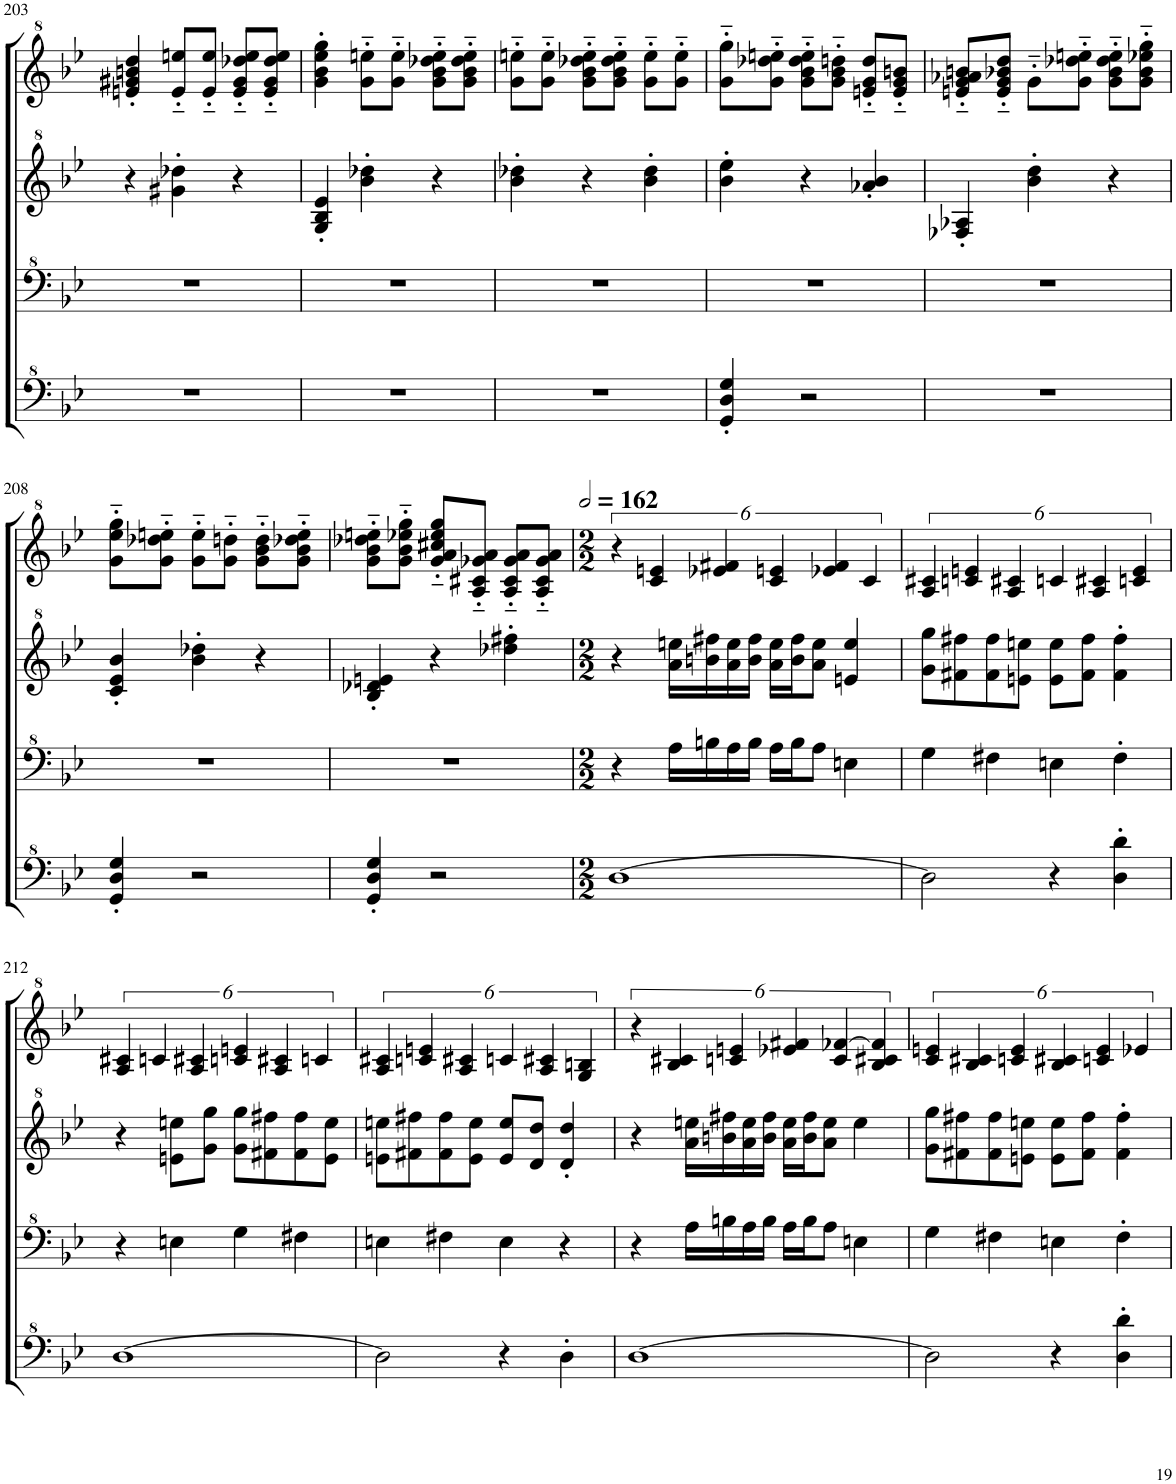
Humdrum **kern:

**kern	**kern	**kern	**kern
*part1	*part1	*part1	*part1
*staff4	*staff3	*staff2	*staff1
*I"Model III	*	*	*
!!LO:PB:g=z
*clefF^4	*clefF^4	*clefG^2	*clefG^2
*k[b-e-]	*k[b-e-]	*k[b-e-]	*k[b-e-]
*M3/4	*M3/4	*M3/4	*M3/4
=203	=203	=203	=203
2.r	2.r	4r	4een/' 4gg#X/' 4bbn/' 4ddd/'
.	.	4gg#X\' 4ddd-X\'	8ee/'~ 8eeen/'~L
.	.	.	8ee/'~ 8eee/'~J
.	.	4r	8ee/'~ 8gg#/'~ 8ddd-X/'~ 8eee/'~L
.	.	.	8ee/'~ 8gg#/'~ 8ddd-/'~ 8eee/'~J
=204	=204	=204	=204
2.r	2.r	4g/' 4b-/' 4ee-/'	4gg\' 4bb-\' 4eee-\' 4ggg\'
.	.	4bb-\' 4ddd-X\'	8gg\'~ 8eeen\'~L
.	.	.	8gg\'~ 8eee\'~J
.	.	4r	8gg\'~ 8bb-\'~ 8ddd-X\'~ 8eee\'~L
.	.	.	8gg\'~ 8bb-\'~ 8ddd-\'~ 8eee\'~J
=205	=205	=205	=205
2.r	2.r	4bb-\' 4ddd-X\'	8gg\'~ 8eeen\'~L
.	.	.	8gg\'~ 8eee\'~J
.	.	4r	8gg\'~ 8bb-\'~ 8ddd-X\'~ 8eee\'~L
.	.	.	8gg\'~ 8bb-\'~ 8ddd-\'~ 8eee\'~J
.	.	4bb-\' 4ddd-\'	8gg\'~ 8eee\'~L
.	.	.	8gg\'~ 8eee\'~J
=206	=206	=206	=206
4G/' 4d/' 4g/'	2.r	4bb-\' 4eee-\'	8gg\'~ 8ggg\'~L
.	.	.	8gg\'~ 8ddd-X\'~ 8eeen\'~J
2r	.	4r	8gg\'~ 8bb-\'~ 8ddd-\'~ 8eee\'~L
.	.	.	8gg\'~ 8bb-\'~ 8dddn\'~J
.	.	4aa-X/' 4bb-/'	8een/'~ 8gg/'~ 8ddd/'~L
.	.	.	8ee/'~ 8gg/'~ 8bbn/'~J
=207	=207	=207	=207
2.r	2.r	4f-X/' 4a-X/'	8een/'~ 8gg/'~ 8aa-X/'~ 8bbn/'~L
.	.	.	8ee/'~ 8gg/'~ 8bb-X/'~ 8ddd/'~J
.	.	4bb-\' 4ddd\'	8gg'~\L
.	.	.	8gg\'~ 8ddd-X\'~ 8eeen\'~J
.	.	4r	8gg\'~ 8bb-\'~ 8ddd-\'~ 8eee\'~L
.	.	.	8gg\'~ 8bb-\'~ 8eee-X\'~ 8ggg\'~J
!!LO:LB:g=z
=208	=208	=208	=208
4G/' 4d/' 4g/'	2.r	4cc/' 4ee-/' 4bb-/'	8gg\'~ 8eee-\'~ 8ggg\'~L
.	.	.	8gg\'~ 8ddd-X\'~ 8eeen\'~J
2r	.	4bb-\' 4ddd-X\'	8gg\'~ 8eee\'~L
.	.	.	8gg\'~ 8dddn\'~J
.	.	4r	8gg\'~ 8bb-\'~ 8ddd\'~L
.	.	.	8gg\'~ 8bb-\'~ 8ddd-X\'~ 8eee\'~J
=209	=209	=209	=209
4G/' 4d/' 4g/'	2.r	4b-/' 4dd-X/' 4een/'	8gg\'~ 8bb-\'~ 8ddd-X\'~ 8eeen\'~L
.	.	.	8gg\'~ 8bb-\'~ 8eee-X\'~ 8ggg\'~J
2r	.	4r	8gg/'~ 8aa/'~ 8ccc#X/'~ 8eee-/'~ 8ggg/'~L
.	.	.	8a/'~ 8cc#X/'~ 8gg-X/'~ 8aa/'~J
.	.	4ddd-X\' 4fff#X\'	8a/'~ 8cc#/'~ 8gg-/'~ 8aa/'~L
.	.	.	8a/'~ 8cc#/'~ 8gg-/'~ 8aa/'~J
=210	=210	=210	=210
*M2/2	*M2/2	*M2/2	*M2/2
*	*	*	*MM324
[1d	4r	4r	6r
.	.	.	6cc/ 6een/
.	16a\LL	16aa\ 16eeen\LL	.
.	16bn\	16bbn\ 16fff#X\	.
.	.	.	6ee-X/ 6ff#X/
.	16a\	16aa\ 16eee\	.
.	16b\JJ	16bb\ 16fff#\JJ	.
.	16a\LL	16aa\ 16eee\LL	6cc/ 6een/
.	16b\J	16bb\ 16fff#\J	.
.	8a\J	8aa\ 8eee\J	.
.	.	.	6ee-X/ 6ff#/
.	4en\	4een/ 4eee/	.
.	.	.	6cc/
=211	=211	=211	=211
2d\]	4g\	8gg\ 8ggg\L	6a/ 6cc#X/
.	.	8ff#X\ 8fff#X\	.
.	.	.	6ccn/ 6een/
.	4f#X\	8ff#\ 8fff#\	.
.	.	.	6a/ 6cc#X/
.	.	8een\ 8eeen\J	.
4r	4en\	8ee\ 8eee\L	6ccn/
.	.	8ff#\ 8fff#\J	.
.	.	.	6a/ 6cc#X/
4d\' 4dd\'	4f#'\	4ff#\' 4fff#\'	.
.	.	.	6ccn/ 6ee/
!!LO:LB:g=z
=212	=212	=212	=212
[1d	4r	4r	6a/ 6cc#X/
.	.	.	6ccn/
.	4en\	8een\ 8eeen\L	.
.	.	.	6a/ 6cc#X/
.	.	8gg\ 8ggg\J	.
.	4g\	8gg\ 8ggg\L	6ccn/ 6een/
.	.	8ff#X\ 8fff#X\	.
.	.	.	6a/ 6cc#X/
.	4f#X\	8ff#\ 8fff#\	.
.	.	.	6ccn/
.	.	8ee\ 8eee\J	.
=213	=213	=213	=213
2d\]	4en\	8een\ 8eeen\L	6a/ 6cc#X/
.	.	8ff#X\ 8fff#X\	.
.	.	.	6ccn/ 6een/
.	4f#X\	8ff#\ 8fff#\	.
.	.	.	6a/ 6cc#X/
.	.	8ee\ 8eee\J	.
4r	4e\	8ee/ 8eee/L	6ccn/
.	.	8dd/ 8ddd/J	.
.	.	.	6a/ 6cc#X/
4d'\	4r	4dd/' 4ddd/'	.
.	.	.	6g/ 6bn/
=214	=214	=214	=214
[1d	4r	4r	6r
.	.	.	6b-/ 6cc#X/
.	16a\LL	16aa\ 16eeen\LL	.
.	16bn\	16bbn\ 16fff#X\	.
.	.	.	6ccn/ 6een/
.	16a\	16aa\ 16eee\	.
.	16b\JJ	16bb\ 16fff#\JJ	.
.	16a\LL	16aa\ 16eee\LL	6ee-X/ 6ff#X/
.	16b\J	16bb\ 16fff#\J	.
.	8a\J	8aa\ 8eee\J	.
.	.	.	6cc/ [6ff-X/
.	4en\	4eee\	.
.	.	.	6b-/ 6cc#X/ 6ff-/]
=215	=215	=215	=215
2d\]	4g\	8gg\ 8ggg\L	6cc/ 6een/
.	.	8ff#X\ 8fff#X\	.
.	.	.	6b-/ 6cc#X/
.	4f#X\	8ff#\ 8fff#\	.
.	.	.	6ccn/ 6ee/
.	.	8een\ 8eeen\J	.
4r	4en\	8ee\ 8eee\L	6b-/ 6cc#X/
.	.	8ff#\ 8fff#\J	.
.	.	.	6ccn/ 6ee/
4d\' 4dd\'	4f#'\	4ff#\' 4fff#\'	.
.	.	.	6ee-X/
=	=	=	=
*-	*-	*-	*-
